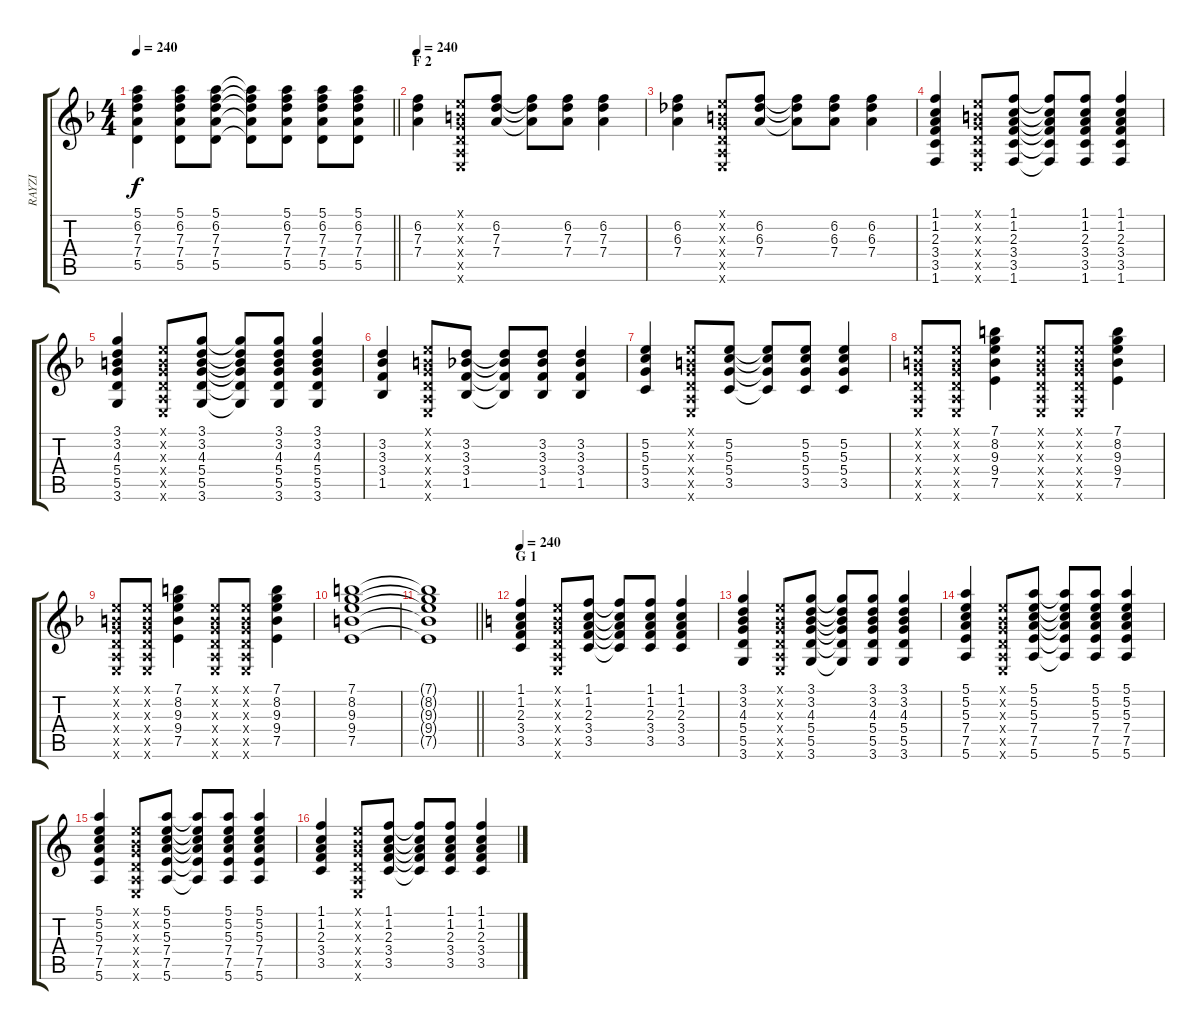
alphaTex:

\track ("RAYZI" "RAYZI") {instrument distortionguitar}
\staff {score tabs}
\tuning (E4 B3 G3 D3 A2 E2) {hide}
\ts (4 4)
\tempo 240
\clef g2
\barLineRight lightlight
\ks f
(5.1 6.2 7.3 7.4 5.5).4{dy f} (5.1 6.2 7.3 7.4 5.5).8 (5.1 6.2 7.3 7.4 5.5).8 (5.1{t} 6.2{t} 7.3{t} 7.4{t} 5.5{t}).8 (5.1 6.2 7.3 7.4 5.5).8 (5.1 6.2 7.3 7.4 5.5).8 (5.1 6.2 7.3 7.4 5.5).8 |
\section ("" "F 2")
\tempo 240
(6.2 7.3 7.4).4 (0.1{x} 0.2{x} 0.3{x} 0.4{x} 0.5{x} 0.6{x}).8 (6.2 7.3 7.4).8 (6.2{t} 7.3{t} 7.4{t}).8 (6.2 7.3 7.4).8 (6.2 7.3 7.4).4 |
(6.2 6.3 7.4).4 (0.1{x} 0.2{x} 0.3{x} 0.4{x} 0.5{x} 0.6{x}).8 (6.2 6.3 7.4).8 (6.2{t} 6.3{t} 7.4{t}).8 (6.2 6.3 7.4).8 (6.2 6.3 7.4).4 |
(1.1 1.2 2.3 3.4 3.5 1.6).4 (0.1{x} 0.2{x} 0.3{x} 0.4{x} 0.5{x} 0.6{x}).8 (1.1 1.2 2.3 3.4 3.5 1.6).8 (1.1{t} 1.2{t} 2.3{t} 3.4{t} 3.5{t} 1.6{t}).8 (1.1 1.2 2.3 3.4 3.5 1.6).8 (1.1 1.2 2.3 3.4 3.5 1.6).4 |
(3.1 3.2 4.3 5.4 5.5 3.6).4 (0.1{x} 0.2{x} 0.3{x} 0.4{x} 0.5{x} 0.6{x}).8 (3.1 3.2 4.3 5.4 5.5 3.6).8 (3.1{t} 3.2{t} 4.3{t} 5.4{t} 5.5{t} 3.6{t}).8 (3.1 3.2 4.3 5.4 5.5 3.6).8 (3.1 3.2 4.3 5.4 5.5 3.6).4 |
(3.2 3.3 3.4 1.5).4 (0.1{x} 0.2{x} 0.3{x} 0.4{x} 0.5{x} 0.6{x}).8 (3.2 3.3 3.4 1.5).8 (3.2{t} 3.3{t} 3.4{t} 1.5{t}).8 (3.2 3.3 3.4 1.5).8 (3.2 3.3 3.4 1.5).4 |
(5.2 5.3 5.4 3.5).4 (0.1{x} 0.2{x} 0.3{x} 0.4{x} 0.5{x} 0.6{x}).8 (5.2 5.3 5.4 3.5).8 (5.2{t} 5.3{t} 5.4{t} 3.5{t}).8 (5.2 5.3 5.4 3.5).8 (5.2 5.3 5.4 3.5).4 |
(0.1{x} 0.2{x} 0.3{x} 0.4{x} 0.5{x} 0.6{x}).8 (0.1{x} 0.2{x} 0.3{x} 0.4{x} 0.5{x} 0.6{x}).8 (7.1 8.2 9.3 9.4 7.5).4 (0.1{x} 0.2{x} 0.3{x} 0.4{x} 0.5{x} 0.6{x}).8 (0.1{x} 0.2{x} 0.3{x} 0.4{x} 0.5{x} 0.6{x}).8 (7.1 8.2 9.3 9.4 7.5).4 |
(0.1{x} 0.2{x} 0.3{x} 0.4{x} 0.5{x} 0.6{x}).8 (0.1{x} 0.2{x} 0.3{x} 0.4{x} 0.5{x} 0.6{x}).8 (7.1 8.2 9.3 9.4 7.5).4 (0.1{x} 0.2{x} 0.3{x} 0.4{x} 0.5{x} 0.6{x}).8 (0.1{x} 0.2{x} 0.3{x} 0.4{x} 0.5{x} 0.6{x}).8 (7.1 8.2 9.3 9.4 7.5).4 |
(7.1 8.2 9.3 9.4 7.5).1 |
\barLineRight lightlight
(7.1{t} 8.2{t} 9.3{t} 9.4{t} 7.5{t}).1 |
\section ("" "G 1")
\tempo 240
\ks c
(1.1 1.2 2.3 3.4 3.5).4{volume 8 balance 3 instrument distortionguitar} (0.1{x} 0.2{x} 0.3{x} 0.4{x} 0.5{x} 0.6{x}).8 (1.1 1.2 2.3 3.4 3.5).8 (1.1{t} 1.2{t} 2.3{t} 3.4{t} 3.5{t}).8 (1.1 1.2 2.3 3.4 3.5).8 (1.1 1.2 2.3 3.4 3.5).4 |
(3.1 3.2 4.3 5.4 5.5 3.6).4 (0.1{x} 0.2{x} 0.3{x} 0.4{x} 0.5{x} 0.6{x}).8 (3.1 3.2 4.3 5.4 5.5 3.6).8 (3.1{t} 3.2{t} 4.3{t} 5.4{t} 5.5{t} 3.6{t}).8 (3.1 3.2 4.3 5.4 5.5 3.6).8 (3.1 3.2 4.3 5.4 5.5 3.6).4 |
(5.1 5.2 5.3 7.4 7.5 5.6).4 (0.1{x} 0.2{x} 0.3{x} 0.4{x} 0.5{x} 0.6{x}).8 (5.1 5.2 5.3 7.4 7.5 5.6).8 (5.1{t} 5.2{t} 5.3{t} 7.4{t} 7.5{t} 5.6{t}).8 (5.1 5.2 5.3 7.4 7.5 5.6).8 (5.1 5.2 5.3 7.4 7.5 5.6).4 |
(5.1 5.2 5.3 7.4 7.5 5.6).4 (0.1{x} 0.2{x} 0.3{x} 0.4{x} 0.5{x} 0.6{x}).8 (5.1 5.2 5.3 7.4 7.5 5.6).8 (5.1{t} 5.2{t} 5.3{t} 7.4{t} 7.5{t} 5.6{t}).8 (5.1 5.2 5.3 7.4 7.5 5.6).8 (5.1 5.2 5.3 7.4 7.5 5.6).4 |
(1.1 1.2 2.3 3.4 3.5).4 (0.1{x} 0.2{x} 0.3{x} 0.4{x} 0.5{x} 0.6{x}).8 (1.1 1.2 2.3 3.4 3.5).8 (1.1{t} 1.2{t} 2.3{t} 3.4{t} 3.5{t}).8 (1.1 1.2 2.3 3.4 3.5).8 (1.1 1.2 2.3 3.4 3.5).4
